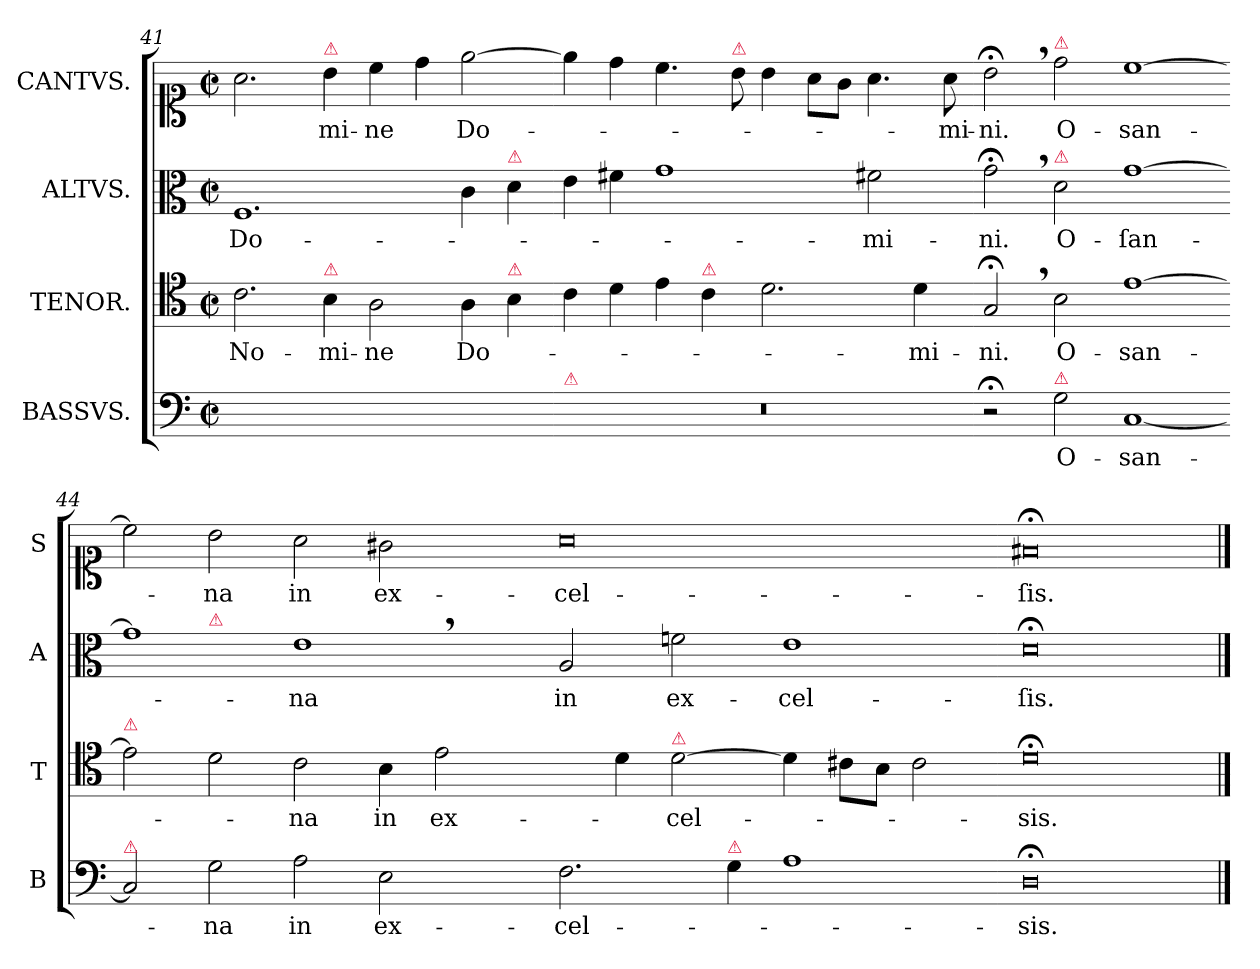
**kern	**text	**kern	**text	**kern	**text	**kern	**text
*part4	*part4	*part3	*part3	*part2	*part2	*part1	*part1
*staff4	*staff4	*staff3	*staff3	*staff2	*staff2	*staff1	*staff1
*I"BASSVS.	*	*I"TENOR.	*	*I"ALTVS.	*	*I"CANTVS.	*
*I'B	*	*I'T	*	*I'A	*	*I'S	*
*clefF4	*	*clefC4	*	*clefC3	*	*clefC1	*
*k[]	*	*k[]	*	*k[]	*	*k[]	*
*M2/1	*	*M2/1	*	*M2/1	*	*M2/1	*
*met(c|)	*	*met(c|)	*	*met(c|)	*	*met(c|)	*
=41	=41	=41	=41	=41	=41	=41	=41
0ryy	.	2.c\	No-	1.F/	Do-	2.a\	.
!	!	!	!	!	!	!LO:TX:a:color=crimson:t=⚠	!
!	!	!LO:TX:a:color=crimson:t=⚠	!	!	!	!	!
.	.	4B\	-mi-	.	.	4b\	-mi-
.	.	2A\	-ne	.	.	4cc\	-ne
.	.	.	.	.	.	4dd\	.
.	.	4A\	Do-	4c\	.	[2ee\	Do-
!	!	!	!	!LO:TX:a:color=crimson:t=⚠	!	!	!
!	!	!LO:TX:a:color=crimson:t=⚠	!	!	!	!	!
.	.	4B\	.	4d\	.	.	.
=42-	=42-	=42-	=42-	=42-	=42-	=42-	=42-
!LO:TX:a:color=crimson:t=⚠	!	!	!	!	!	!	!
0r	.	4c\	.	4e\	.	4ee\]	.
.	.	4d\	.	4f#X\	.	4dd\	.
.	.	4e\	.	1g\	.	4.cc\	.
!	!	!LO:TX:a:color=crimson:t=⚠	!	!	!	!	!
.	.	4c\	.	.	.	.	.
!	!	!	!	!	!	!LO:TX:a:color=crimson:t=⚠	!
.	.	.	.	.	.	8b\	.
.	.	2.d\	.	.	.	4b\	.
.	.	.	.	.	.	8a\L	.
.	.	.	.	.	.	8g\J	.
.	.	.	.	2f#X\	-mi-	4.a\	.
.	.	4d\	-mi-	.	.	.	.
.	.	.	.	.	.	8a\	-mi-
=43-	=43-	=43-	=43-	=43-	=43-	=43-	=43-
2r;<	.	2G;,</	-ni.	2g;<,<\	-ni.	2b;<,<\	-ni.
!	!	!	!	!	!	!LO:TX:a:color=crimson:t=⚠	!
!	!	!	!	!LO:TX:a:color=crimson:t=⚠	!	!	!
!LO:TX:a:color=crimson:t=⚠	!	!	!	!	!	!	!
2G\	O-	2B\	O-	2d\	O-	2dd\	O-
[1C/	-san-	[1e\	-san-	[1g\	-ſan-	[1cc\	-san-
=44-	=44-	=44-	=44-	=44-	=44-	=44-	=44-
!	!	!LO:TX:a:color=crimson:t=⚠	!	!	!	!	!
!LO:TX:a:color=crimson:t=⚠	!	!	!	!	!	!	!
*	*	*	*	*^	*	*	*
2C/]	.	2e\]	.	1g\]	2ryy	.	2cc\]	.
!	!	!	!	!	!LO:TX:a:color=crimson:t=⚠	!	!	!
2G\	-na	2d\	.	.	1..ryy	.	2b\	-na
2A\	in	2c\	-na	1e,\	.	-na	2a\	in
2E\	ex-	4B\	in	.	.	.	2g#X\	ex-
.	.	2e\	ex-	.	.	.	.	.
4ryy	.	.	.	4ryy	.	.	4ryy	.
*	*	*	*	*v	*v	*	*	*
=45-	=45-	=45-	=45-	=45-	=45-	=45-	=45-
2.F\	-cel-	4ryy	.	2A/	in	0a\	-cel-
.	.	4d\	.	.	.	.	.
!	!	!LO:TX:a:color=crimson:t=⚠	!	!	!	!	!
.	.	[2d\	-cel-	2fn\	ex-	.	.
!LO:TX:a:color=crimson:t=⚠	!	!	!	!	!	!	!
4G\	.	.	.	.	.	.	.
1A\	.	4d!\]	.	1e\	-cel-	.	.
.	.	8c#X\L	.	.	.	.	.
.	.	8B\J	.	.	.	.	.
.	.	2c#\	.	.	.	.	.
=46-	=46-	=46-	=46-	=46-	=46-	=46-	=46-
0D;<\	-sis.	0d;<\	-sis.	0d;<\	-ſis.	0f#X;</	-ſis.
==	==	==	==	==	==	==	==
*-	*-	*-	*-	*-	*-	*-	*-
